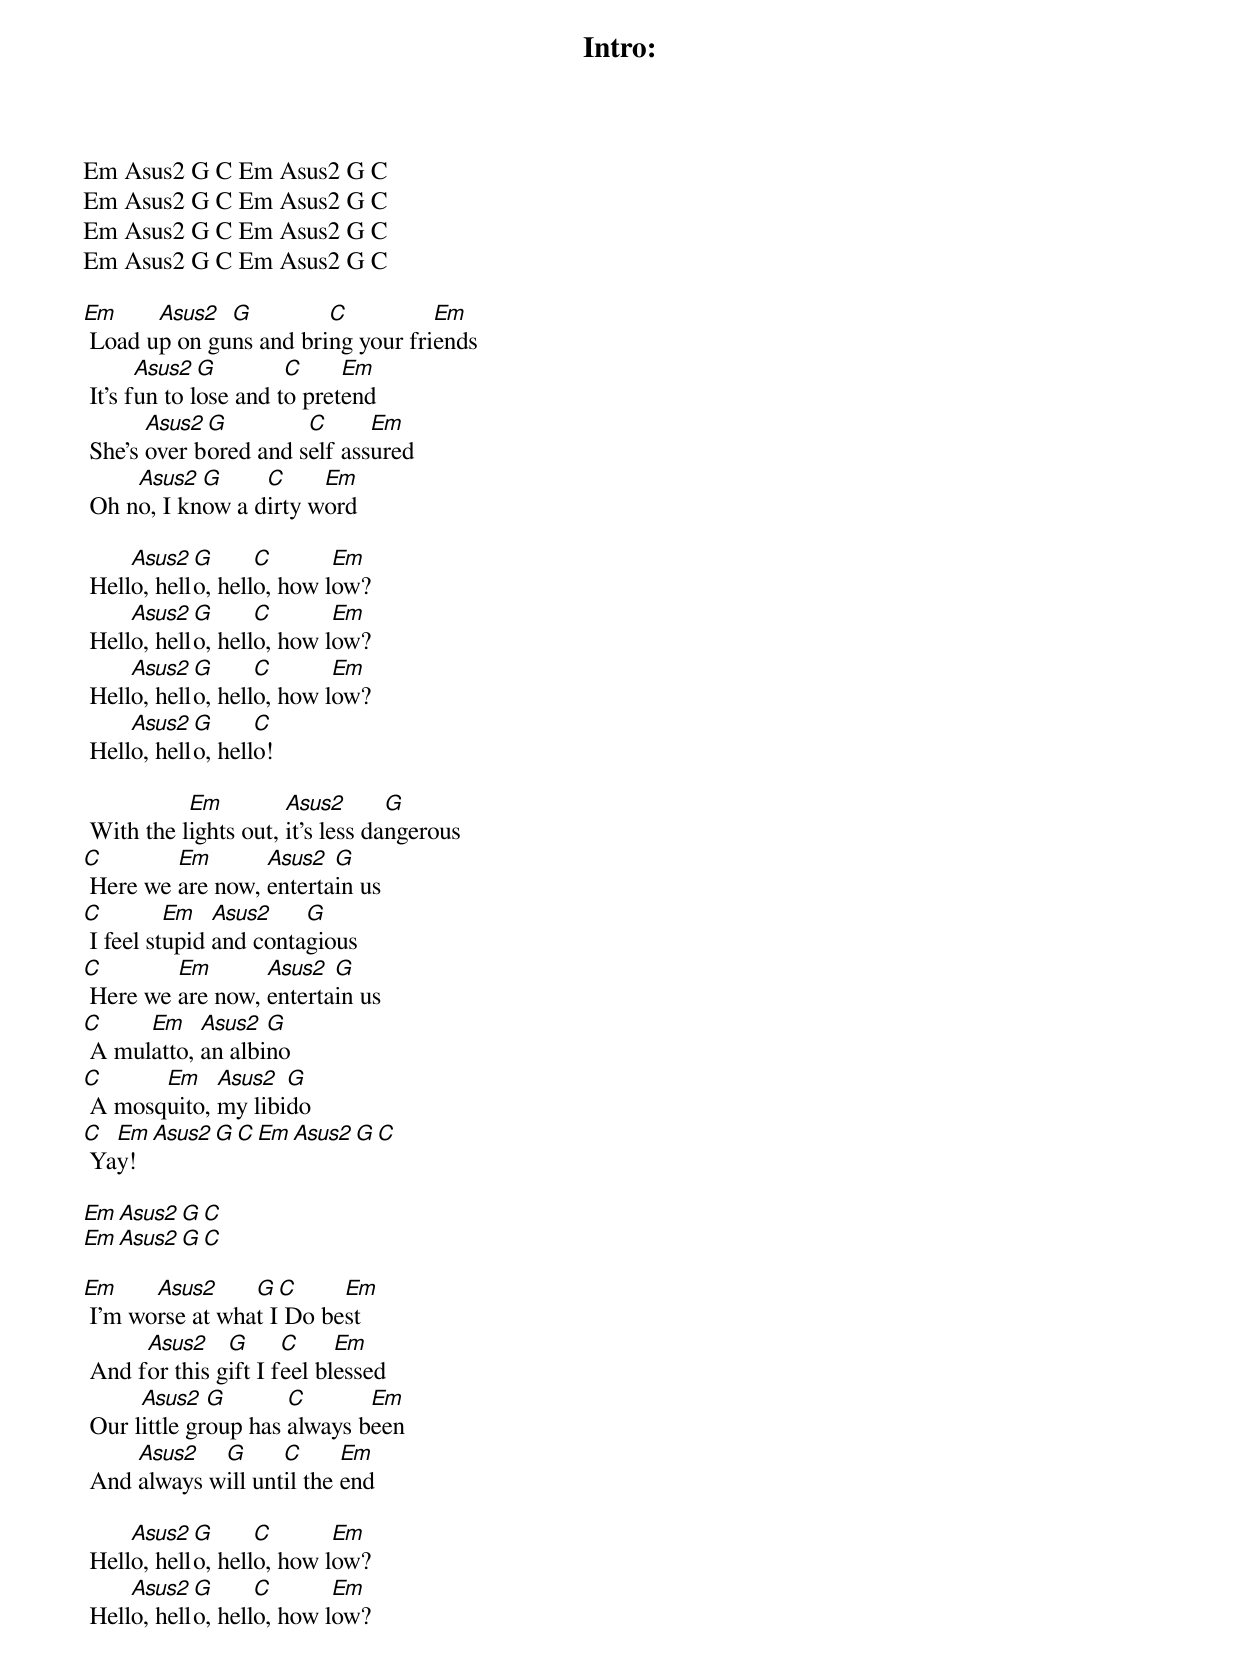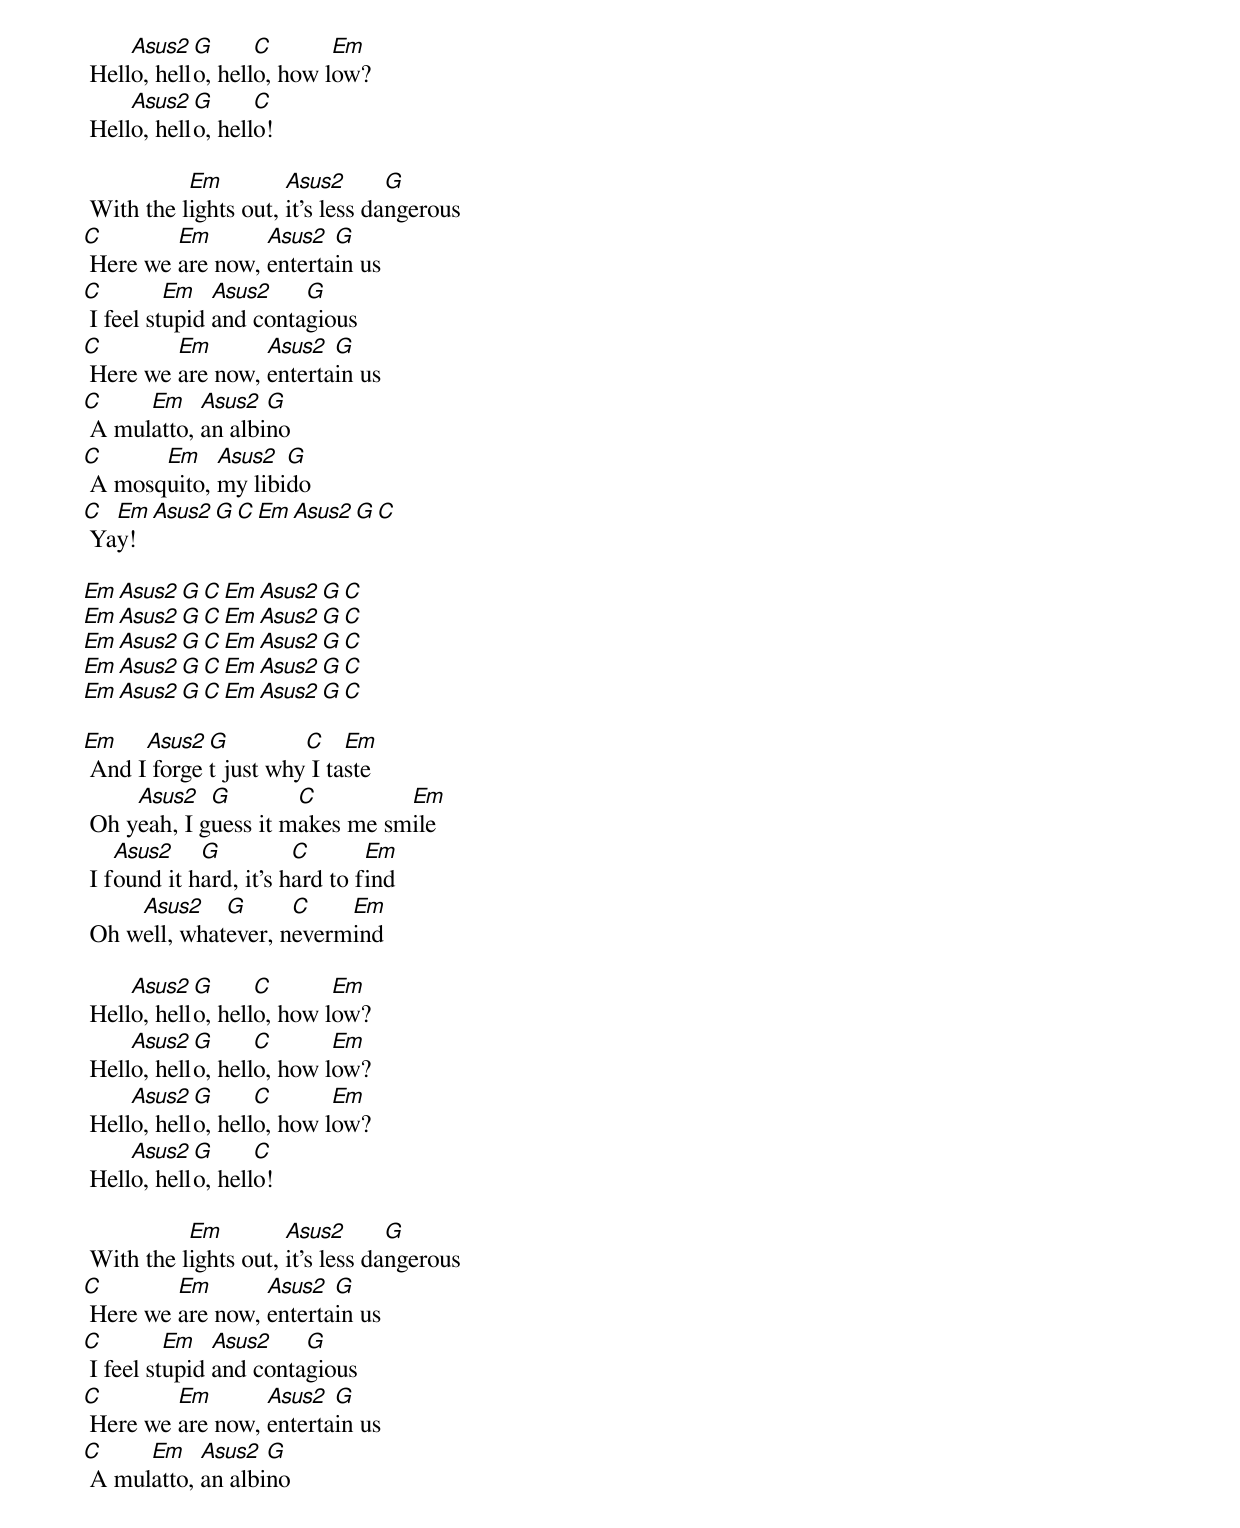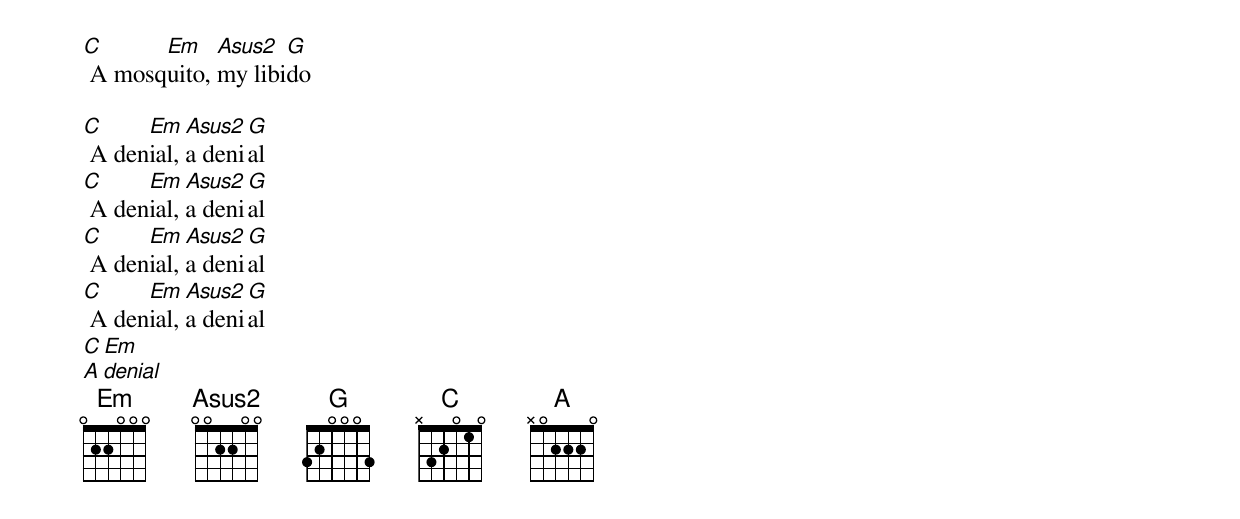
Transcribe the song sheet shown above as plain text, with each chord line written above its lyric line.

Intro:
Em Asus2 G C Em Asus2 G C
Em Asus2 G C Em Asus2 G C
Em Asus2 G C Em Asus2 G C
Em Asus2 G C Em Asus2 G C

Em     Asus2  G         C          Em
 Load up on guns and bring your friends
       Asus2  G        C     Em
 It's fun to lose and to pretend
       Asus2 G         C      Em
 She's over bored and self assured
     Asus2  G     C     Em
 Oh no, I know a dirty word

     Asus2  G      C       Em
 Hello, hello, hello, how low?
     Asus2  G      C       Em
 Hello, hello, hello, how low?
     Asus2  G      C       Em
 Hello, hello, hello, how low?
     Asus2  G      C
 Hello, hello, hello!

           Em         Asus2       G
 With the lights out, it's less dangerous
C        Em       Asus2  G
 Here we are now, entertain us
C         Em   Asus2    G
 I feel stupid and contagious
C        Em       Asus2  G
 Here we are now, entertain us
C     Em    Asus2  G
 A mulatto, an albino
C      Em    Asus2  G
 A mosquito, my libido
C  Em Asus2 G C Em Asus2 G C
 Yay!

Em Asus2 G C
Em Asus2 G C

Em     Asus2     G  C     Em
 I'm worse at what I Do best
      Asus2    G      C     Em
 And for this gift I feel blessed
      Asus2   G       C       Em
 Our little group has always been
     Asus2   G      C      Em
 And always will until the end

     Asus2  G      C       Em
 Hello, hello, hello, how low?
     Asus2  G      C       Em
 Hello, hello, hello, how low?
     Asus2  G      C       Em
 Hello, hello, hello, how low?
     Asus2  G      C
 Hello, hello, hello!

           Em         Asus2       G
 With the lights out, it's less dangerous
C        Em       Asus2  G
 Here we are now, entertain us
C         Em   Asus2    G
 I feel stupid and contagious
C        Em       Asus2  G
 Here we are now, entertain us
C     Em    Asus2  G
 A mulatto, an albino
C      Em    Asus2  G
 A mosquito, my libido
C  Em Asus2 G C Em Asus2 G C
 Yay!

Em Asus2 G C Em Asus2 G C
Em Asus2 G C Em Asus2 G C
Em Asus2 G C Em Asus2 G C
Em Asus2 G C Em Asus2 G C
Em Asus2 G C Em Asus2 G C

Em    Asus2 G         C    Em
 And I forget just why I taste
     Asus2   G        C         Em
 Oh yeah, I guess it makes me smile
    Asus2    G          C       Em
 I found it hard, it's hard to find
     Asus2    G      C    Em
 Oh well, whatever, nevermind

     Asus2  G      C       Em
 Hello, hello, hello, how low?
     Asus2  G      C       Em
 Hello, hello, hello, how low?
     Asus2  G      C       Em
 Hello, hello, hello, how low?
     Asus2  G      C
 Hello, hello, hello!

           Em         Asus2       G
 With the lights out, it's less dangerous
C        Em       Asus2  G
 Here we are now, entertain us
C         Em   Asus2    G
 I feel stupid and contagious
C        Em       Asus2  G
 Here we are now, entertain us
C     Em    Asus2  G
 A mulatto, an albino
C      Em    Asus2  G
 A mosquito, my libido

C     Em   Asus2 G
 A denial, a denial
C     Em   Asus2 G
 A denial, a denial
C     Em   Asus2 G
 A denial, a denial
C     Em   Asus2 G
 A denial, a denial
C     Em
 A denial
